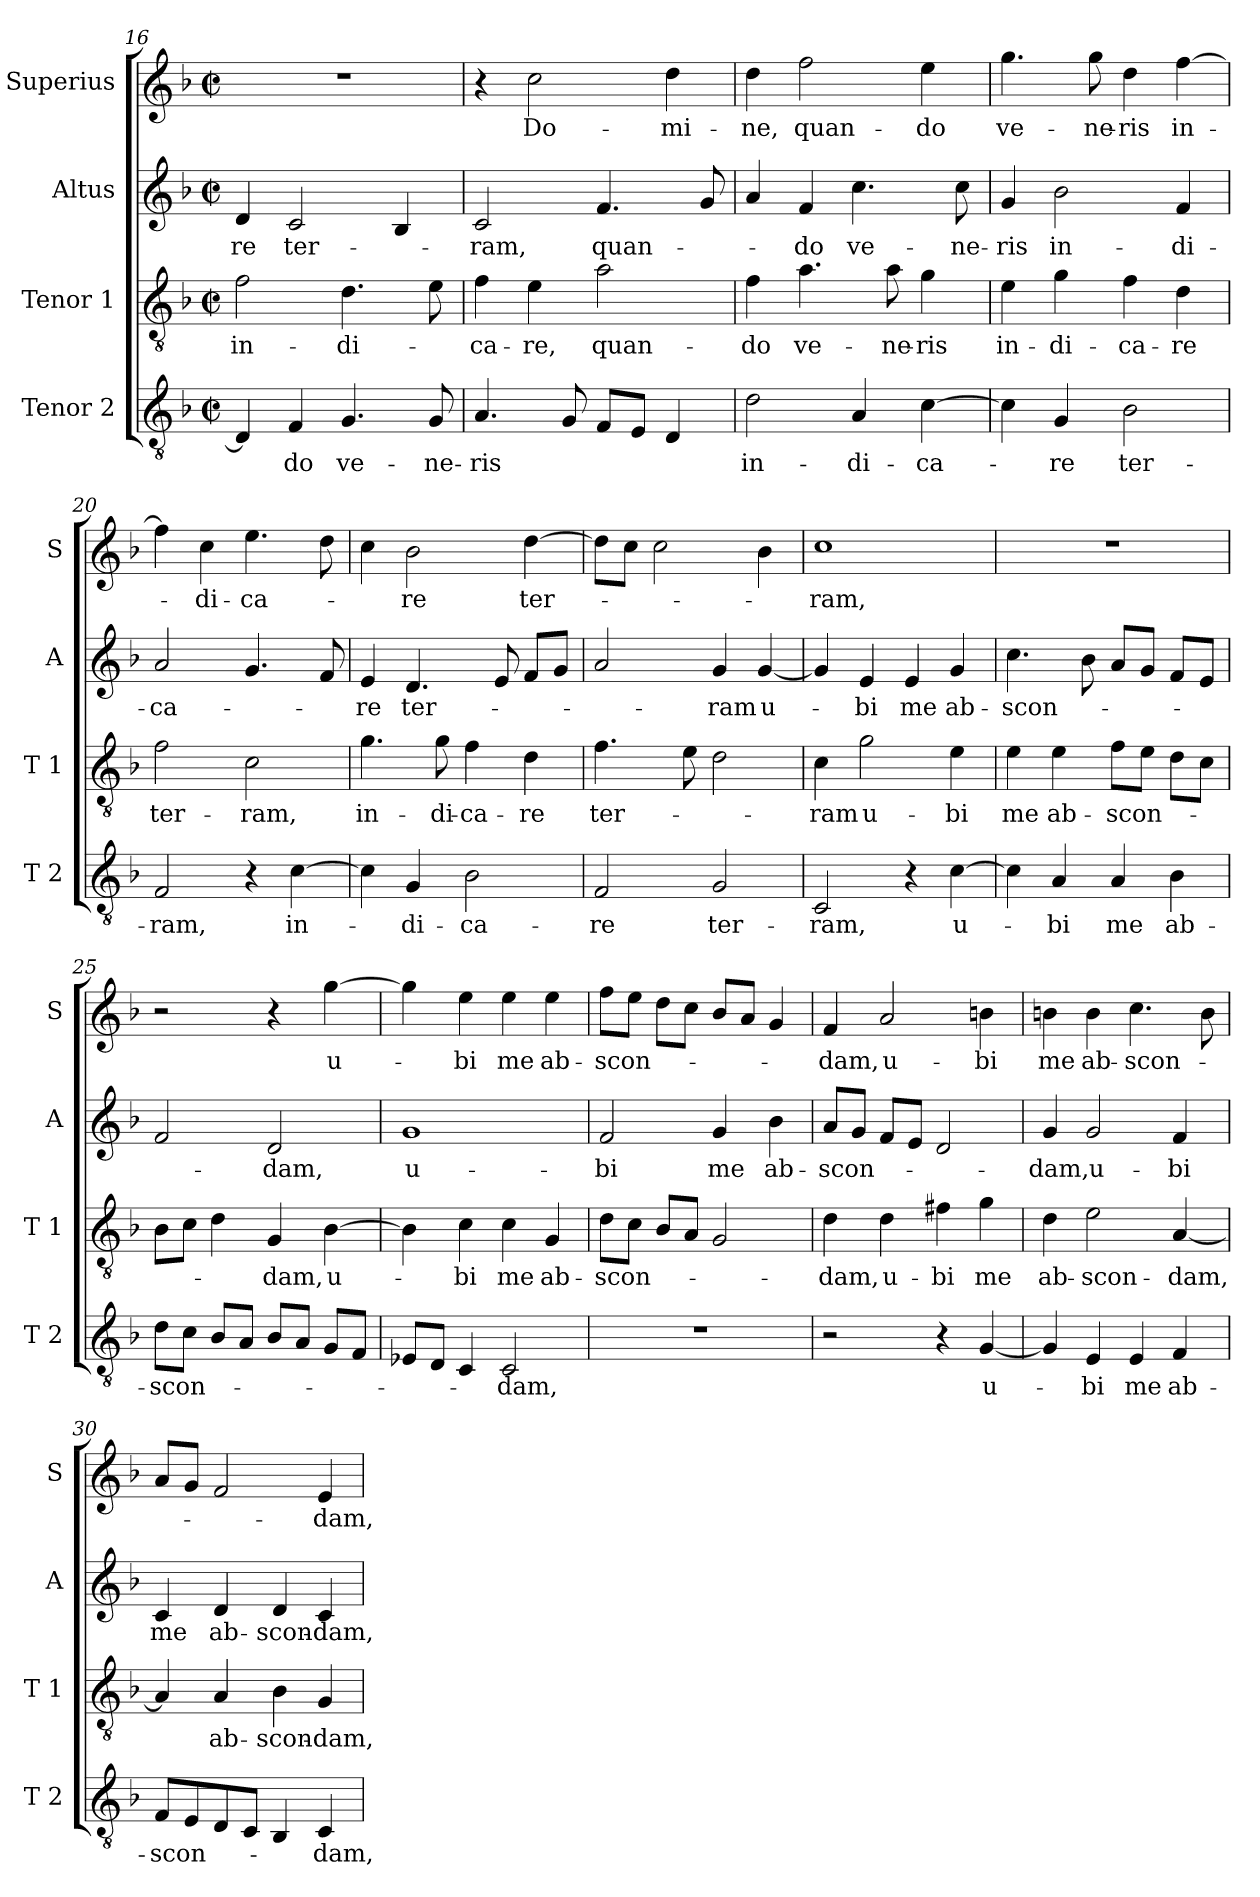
**kern	**text	**kern	**text	**kern	**text	**kern	**text
*part4	*part4	*part3	*part3	*part2	*part2	*part1	*part1
*staff4	*staff4	*staff3	*staff3	*staff2	*staff2	*staff1	*staff1
*I"Tenor 2	*	*I"Tenor 1	*	*I"Altus	*	*I"Superius	*
*I'T 2	*	*I'T 1	*	*I'A	*	*I'S	*
*clefGv2	*	*clefGv2	*	*clefG2	*	*clefG2	*
*k[b-]	*	*k[b-]	*	*k[b-]	*	*k[b-]	*
*F:	*	*F:	*	*F:	*	*F:	*
*M2/2	*	*M2/2	*	*M2/2	*	*M2/2	*
*met(c|)	*	*met(c|)	*	*met(c|)	*	*met(c|)	*
=16	=16	=16	=16	=16	=16	=16	=16
4D/]	.	2f\	in-	4d/	-re	1r	.
4F/	do	.	.	2c/	ter-	.	.
4.G/	ve-	4.d\	-di-	.	.	.	.
.	.	.	.	4B-/	.	.	.
8G/	-ne-	8e\	.	.	.	.	.
=17	=17	=17	=17	=17	=17	=17	=17
4.A/	-ris	4f\	-ca-	2c/	-ram,	4r	.
.	.	4e\	-re,	.	.	2cc\	Do-
8G/	.	.	.	.	.	.	.
8F/L	.	2a\	quan-	4.f/	quan-	.	.
8E/J	.	.	.	.	.	.	.
4D/	.	.	.	.	.	4dd\	-mi-
.	.	.	.	8g/	.	.	.
!!LO:PB:g=z
=18	=18	=18	=18	=18	=18	=18	=18
2d\	in-	4f\	-do	4a/	.	4dd\	-ne,
.	.	4.a\	ve-	4f/	-do	2ff\	quan-
4A/	-di-	.	.	4.cc\	ve-	.	.
.	.	8a\	-ne-	.	.	.	.
[4c\	-ca-	4g\	-ris	.	.	4ee\	-do
.	.	.	.	8cc\	-ne-	.	.
=19	=19	=19	=19	=19	=19	=19	=19
4c\]	.	4e\	in-	4g/	-ris	4.gg\	ve-
4G/	-re	4g\	-di-	2b-\	in-	.	.
.	.	.	.	.	.	8gg\	-ne-
2B-\	ter-	4f\	-ca-	.	.	4dd\	-ris
.	.	4d\	-re	4f/	-di-	[4ff\	in-
=20	=20	=20	=20	=20	=20	=20	=20
2F/	-ram,	2f\	ter-	2a/	-ca-	4ff\]	.
.	.	.	.	.	.	4cc\	-di-
4r	.	2c\	-ram,	4.g/	.	4.ee\	-ca-
[4c\	in-	.	.	.	.	.	.
.	.	.	.	8f/	.	8dd\	.
=21	=21	=21	=21	=21	=21	=21	=21
4c\]	.	4.g\	in-	4e/	-re	4cc\	.
4G/	-di-	.	.	4.d/	ter-	2b-\	-re
.	.	8g\	-di-	.	.	.	.
2B-\	-ca-	4f\	-ca-	.	.	.	.
.	.	.	.	8e/	.	.	.
.	.	4d\	-re	8f/L	.	[4dd\	ter-
.	.	.	.	8g/J	.	.	.
=22	=22	=22	=22	=22	=22	=22	=22
2F/	-re	4.f\	ter-	2a/	.	8dd\L]	.
.	.	.	.	.	.	8cc\J	.
.	.	.	.	.	.	2cc\	.
.	.	8e\	.	.	.	.	.
2G/	ter-	2d\	.	4g/	-ram	.	.
.	.	.	.	[4g/	u-	4b-\	.
=23	=23	=23	=23	=23	=23	=23	=23
2C/	-ram,	4c\	-ram	4g/]	.	1cc	-ram,
.	.	2g\	u-	4e/	-bi	.	.
4r	.	.	.	4e/	me	.	.
[4c\	u-	4e\	-bi	4g/	ab-	.	.
!!LO:LB:g=z
=24	=24	=24	=24	=24	=24	=24	=24
4c\]	.	4e\	me	4.cc\	-scon-	1r	.
4A/	-bi	4e\	ab-	.	.	.	.
.	.	.	.	8b-\	.	.	.
4A/	me	8f\L	-scon-	8a/L	.	.	.
.	.	8e\J	.	8g/J	.	.	.
4B-\	ab-	8d\L	.	8f/L	.	.	.
.	.	8c\J	.	8e/J	.	.	.
=25	=25	=25	=25	=25	=25	=25	=25
8d\L	-scon-	8B-\L	.	2f/	.	2r	.
8c\J	.	8c\J	.	.	.	.	.
8B-/L	.	4d\	.	.	.	.	.
8A/J	.	.	.	.	.	.	.
8B-/L	.	4G/	-dam,	2d/	-dam,	4r	.
8A/J	.	.	.	.	.	.	.
8G/L	.	[4B-\	u-	.	.	[4gg\	u-
8F/J	.	.	.	.	.	.	.
=26	=26	=26	=26	=26	=26	=26	=26
8E-X/L	.	4B-\]	.	1g	u-	4gg\]	.
8D/J	.	.	.	.	.	.	.
4C/	.	4c\	-bi	.	.	4ee\	-bi
2C/	-dam,	4c\	me	.	.	4ee\	me
.	.	4G/	ab-	.	.	4ee\	ab-
=27	=27	=27	=27	=27	=27	=27	=27
1r	.	8d\L	-scon-	2f/	-bi	8ff\L	-scon-
.	.	8c\J	.	.	.	8ee\J	.
.	.	8B-/L	.	.	.	8dd\L	.
.	.	8A/J	.	.	.	8cc\J	.
.	.	2G/	.	4g/	me	8b-/L	.
.	.	.	.	.	.	8a/J	.
.	.	.	.	4b-\	ab-	4g/	.
=28	=28	=28	=28	=28	=28	=28	=28
2r	.	4d\	-dam,	8a/L	-scon-	4f/	-dam,
.	.	.	.	8g/J	.	.	.
.	.	4d\	u-	8f/L	.	2a/	u-
.	.	.	.	8e/J	.	.	.
4r	.	4f#X\	-bi	2d/	.	.	.
[4G/	u-	4g\	me	.	.	4bn\	-bi
=29	=29	=29	=29	=29	=29	=29	=29
4G/]	.	4d\	ab-	4g/	-dam,	4bn\	me
4E/	-bi	2e\	-scon-	2g/	u-	4b\	ab-
4E/	me	.	.	.	.	4.cc\	-scon-
4F/	ab-	[4A/	-dam,	4f/	-bi	.	.
.	.	.	.	.	.	8b\	.
!!LO:LB:g=z
=30	=30	=30	=30	=30	=30	=30	=30
8F/L	-scon-	4A/]	.	4c/	me	8a/L	.
8E/	.	.	.	.	.	8g/J	.
8D/	.	4A/	ab-	4d/	ab-	2f/	.
8C/J	.	.	.	.	.	.	.
4BB-/	.	4B-\	-scon-	4d/	-scon-	.	.
4C/	-dam,	4G/	-dam,	4c/	-dam,	4e/	-dam,
=	=	=	=	=	=	=	=
*-	*-	*-	*-	*-	*-	*-	*-
